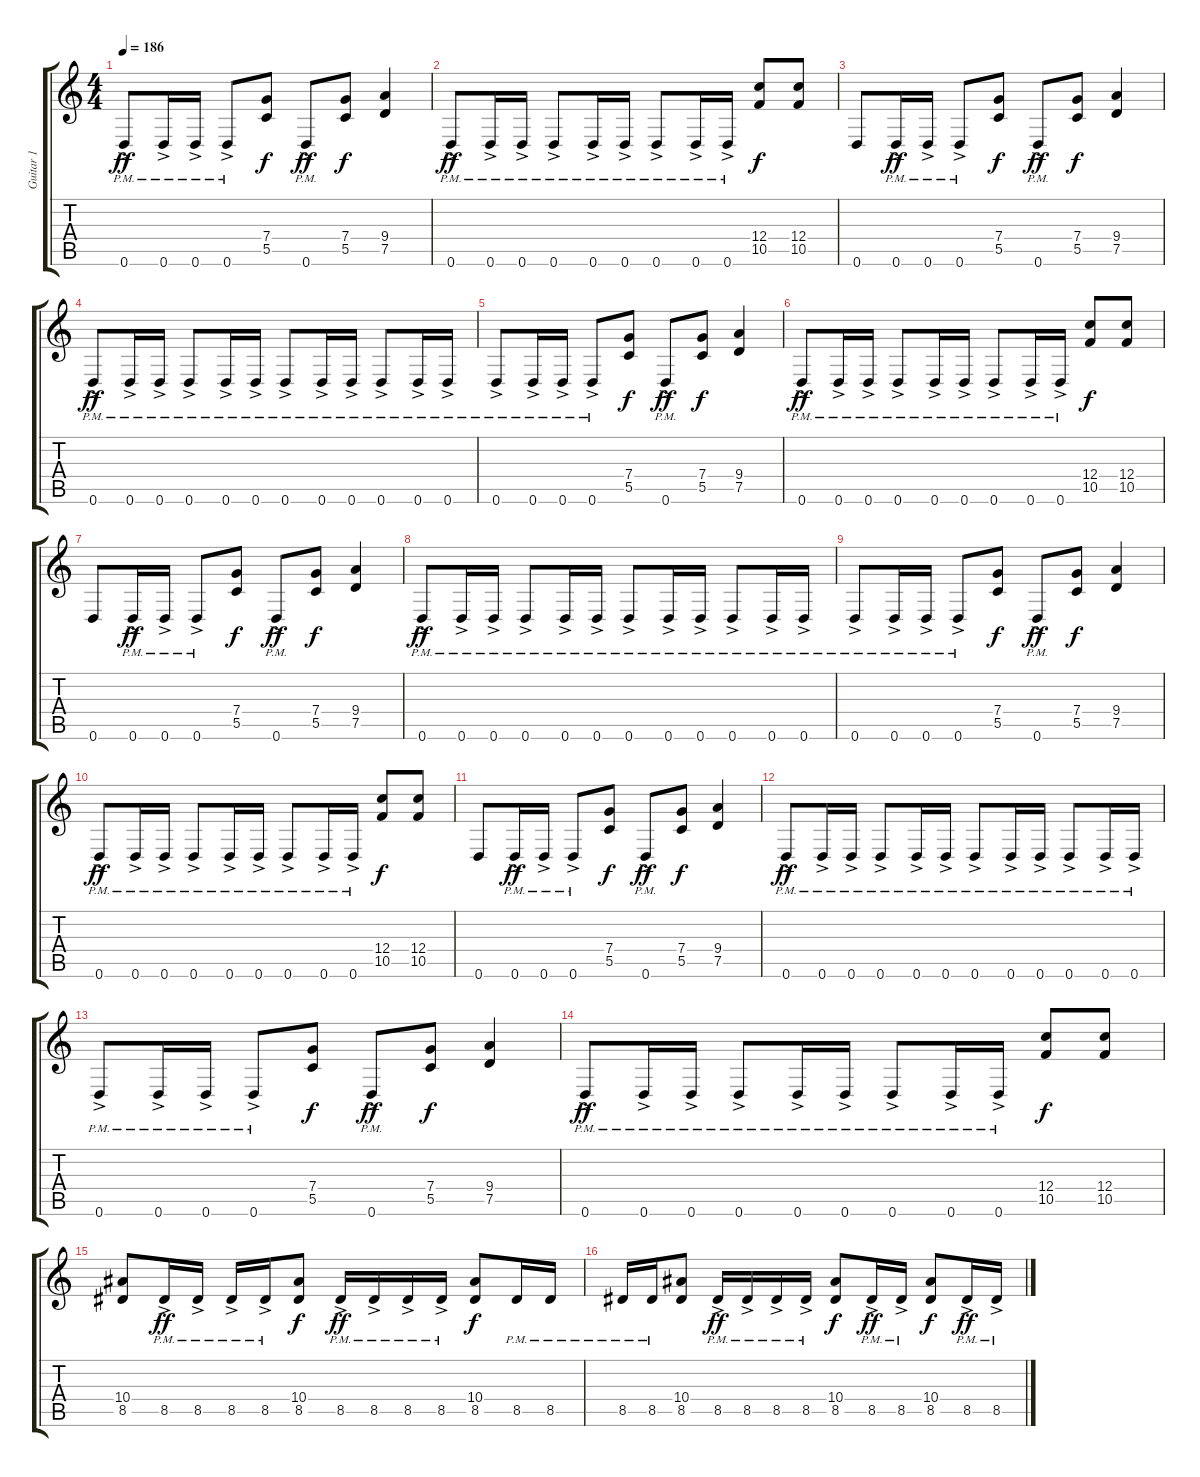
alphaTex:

\track ("Guitar 1" "Guitar 1") {instrument distortionguitar}
\staff {score tabs}
\tuning (D4 A3 F3 C3 G2 D2) {hide}
\ts (4 4)
\tempo 186
\clef g2
\ks c
0.6{ac pm}.8{dy ff} 0.6{ac pm}.16 0.6{ac pm}.16 0.6{ac pm}.8 (7.4 5.5).8{dy f} 0.6{ac pm}.8{dy ff} (7.4 5.5).8{dy f} (9.4 7.5).4 |
0.6{ac pm}.8{dy ff} 0.6{ac pm}.16 0.6{ac pm}.16 0.6{ac pm}.8 0.6{ac pm}.16 0.6{ac pm}.16 0.6{ac pm}.8 0.6{ac pm}.16 0.6{ac pm}.16 (12.4 10.5).8{dy f} (12.4 10.5).8 |
0.6.8 0.6{ac pm}.16{dy ff} 0.6{ac pm}.16 0.6{ac pm}.8 (7.4 5.5).8{dy f} 0.6{ac pm}.8{dy ff} (7.4 5.5).8{dy f} (9.4 7.5).4 |
0.6{ac pm}.8{dy ff} 0.6{ac pm}.16 0.6{ac pm}.16 0.6{ac pm}.8 0.6{ac pm}.16 0.6{ac pm}.16 0.6{ac pm}.8 0.6{ac pm}.16 0.6{ac pm}.16 0.6{ac pm}.8 0.6{ac pm}.16 0.6{ac pm}.16 |
0.6{ac pm}.8 0.6{ac pm}.16 0.6{ac pm}.16 0.6{ac pm}.8 (7.4 5.5).8{dy f} 0.6{ac pm}.8{dy ff} (7.4 5.5).8{dy f} (9.4 7.5).4 |
0.6{ac pm}.8{dy ff} 0.6{ac pm}.16 0.6{ac pm}.16 0.6{ac pm}.8 0.6{ac pm}.16 0.6{ac pm}.16 0.6{ac pm}.8 0.6{ac pm}.16 0.6{ac pm}.16 (12.4 10.5).8{dy f} (12.4 10.5).8 |
0.6.8 0.6{ac pm}.16{dy ff} 0.6{ac pm}.16 0.6{ac pm}.8 (7.4 5.5).8{dy f} 0.6{ac pm}.8{dy ff} (7.4 5.5).8{dy f} (9.4 7.5).4 |
0.6{ac pm}.8{dy ff} 0.6{ac pm}.16 0.6{ac pm}.16 0.6{ac pm}.8 0.6{ac pm}.16 0.6{ac pm}.16 0.6{ac pm}.8 0.6{ac pm}.16 0.6{ac pm}.16 0.6{ac pm}.8 0.6{ac pm}.16 0.6{ac pm}.16 |
0.6{ac pm}.8 0.6{ac pm}.16 0.6{ac pm}.16 0.6{ac pm}.8 (7.4 5.5).8{dy f} 0.6{ac pm}.8{dy ff} (7.4 5.5).8{dy f} (9.4 7.5).4 |
0.6{ac pm}.8{dy ff} 0.6{ac pm}.16 0.6{ac pm}.16 0.6{ac pm}.8 0.6{ac pm}.16 0.6{ac pm}.16 0.6{ac pm}.8 0.6{ac pm}.16 0.6{ac pm}.16 (12.4 10.5).8{dy f} (12.4 10.5).8 |
0.6.8 0.6{ac pm}.16{dy ff} 0.6{ac pm}.16 0.6{ac pm}.8 (7.4 5.5).8{dy f} 0.6{ac pm}.8{dy ff} (7.4 5.5).8{dy f} (9.4 7.5).4 |
0.6{ac pm}.8{dy ff} 0.6{ac pm}.16 0.6{ac pm}.16 0.6{ac pm}.8 0.6{ac pm}.16 0.6{ac pm}.16 0.6{ac pm}.8 0.6{ac pm}.16 0.6{ac pm}.16 0.6{ac pm}.8 0.6{ac pm}.16 0.6{ac pm}.16 |
0.6{ac pm}.8 0.6{ac pm}.16 0.6{ac pm}.16 0.6{ac pm}.8 (7.4 5.5).8{dy f} 0.6{ac pm}.8{dy ff} (7.4 5.5).8{dy f} (9.4 7.5).4 |
0.6{ac pm}.8{dy ff} 0.6{ac pm}.16 0.6{ac pm}.16 0.6{ac pm}.8 0.6{ac pm}.16 0.6{ac pm}.16 0.6{ac pm}.8 0.6{ac pm}.16 0.6{ac pm}.16 (12.4 10.5).8{dy f} (12.4 10.5).8 |
(10.4 8.5).8 8.5{ac pm}.16{dy ff} 8.5{ac pm}.16 8.5{ac pm}.16 8.5{ac pm}.16 (10.4 8.5).8{dy f} 8.5{ac pm}.16{dy ff} 8.5{ac pm}.16 8.5{ac pm}.16 8.5{ac pm}.16 (10.4 8.5).8{dy f} 8.5{pm}.16 8.5{pm}.16 |
8.5{pm}.16 8.5{pm}.16 (10.4 8.5).8 8.5{ac pm}.16{dy ff} 8.5{ac pm}.16 8.5{ac pm}.16 8.5{ac pm}.16 (10.4 8.5).8{dy f} 8.5{ac pm}.16{dy ff} 8.5{ac pm}.16 (10.4 8.5).8{dy f} 8.5{ac pm}.16{dy ff} 8.5{ac pm}.16
